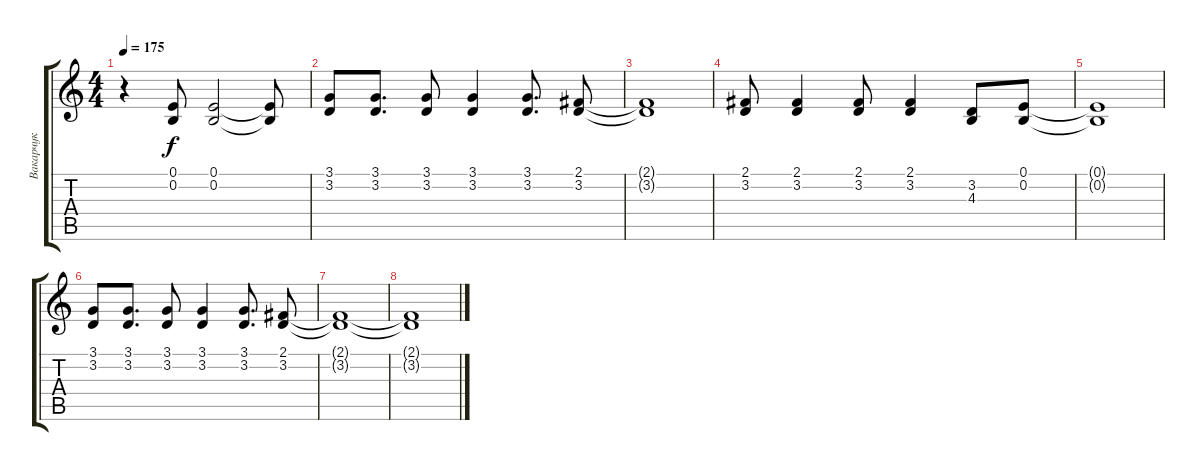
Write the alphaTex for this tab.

\track ("Вакарчук" "Вакарчук") {instrument tenorsax}
\staff {score tabs}
\tuning (E4 B3 G3 D3 A2 E2) {hide}
\ts (4 4)
\tempo 175
\clef g2
\ks c
r.4{dy f} (0.1 0.2).8 (0.1 0.2).2 (0.1{t} 0.2{t}).8 |
(3.1 3.2).8 (3.1 3.2).8{d} (3.1 3.2).8 (3.1 3.2).4 (3.1 3.2).8{d} (2.1 3.2).8 |
(2.1{t} 3.2{t}).1 |
(2.1 3.2).8 (2.1 3.2).4 (2.1 3.2).8 (2.1 3.2).4 (3.2 4.3).8 (0.1 0.2).8 |
(0.1{t} 0.2{t}).1 |
(3.1 3.2).8 (3.1 3.2).8{d} (3.1 3.2).8 (3.1 3.2).4 (3.1 3.2).8{d} (2.1 3.2).8 |
(2.1{t} 3.2{t}).1 |
(2.1{t} 3.2{t}).1
